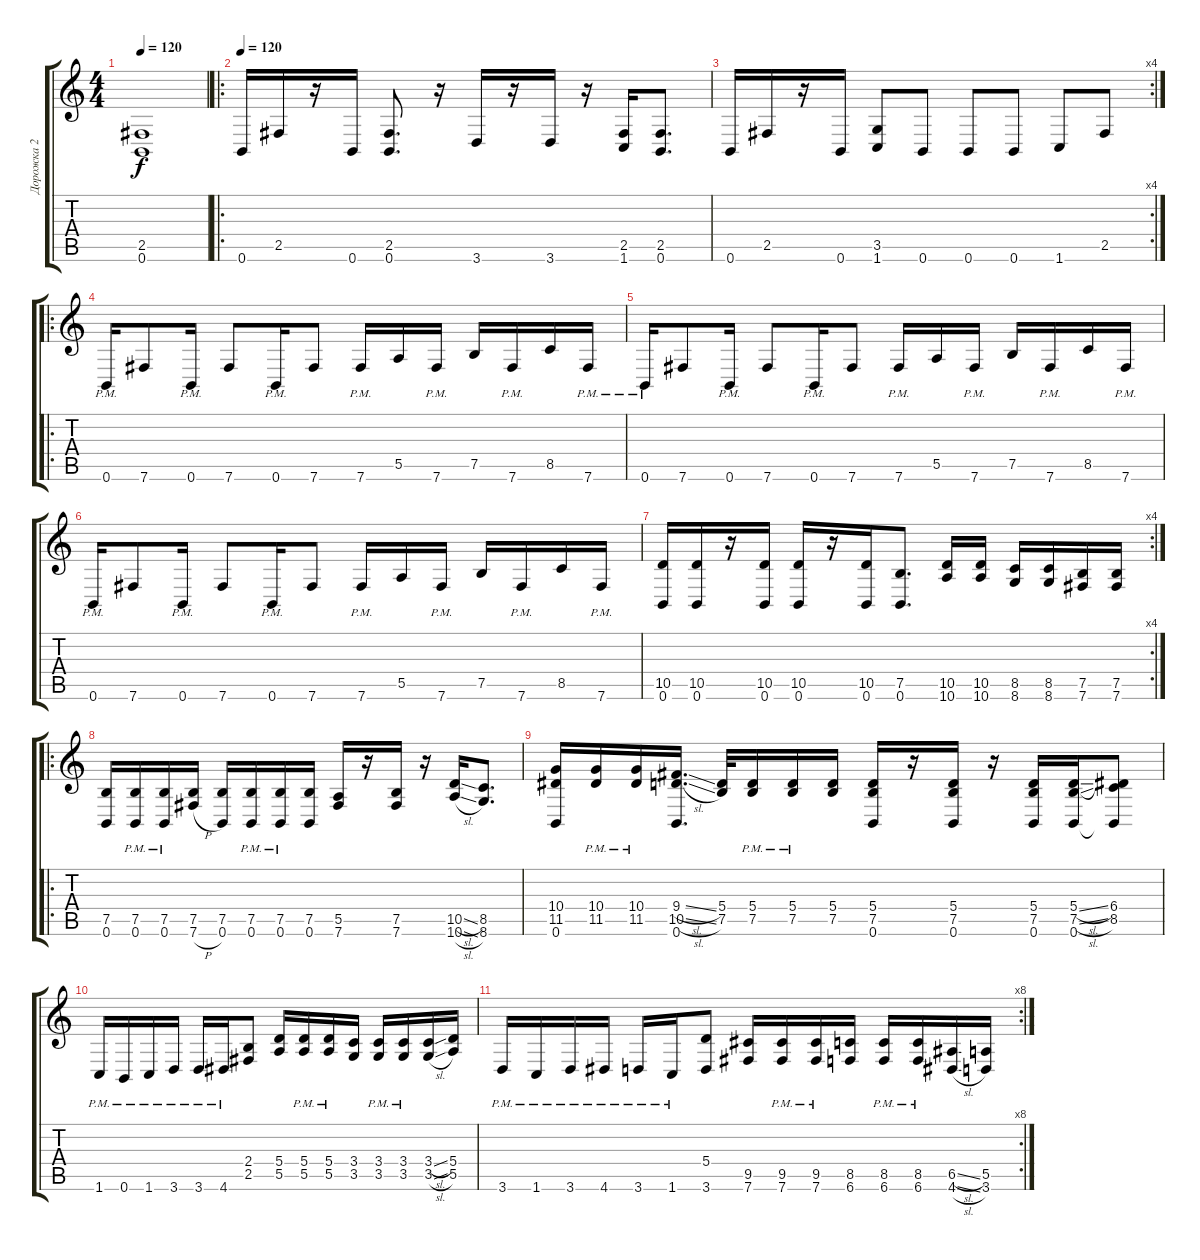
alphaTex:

\track ("Дорожка 2" "Дорожка 2") {instrument distortionguitar}
\staff {score tabs}
\tuning (B3 Gb3 D3 A2 E2 B1) {hide}
\ts (4 4)
\tempo 120
\clef g2
\ks c
(2.5{t} 0.6{t}).1{dy f} |
\ro
\tempo 120
0.6.16 2.5.16 r.16 0.6.16 (2.5 0.6).8{d} r.16 3.6.16 r.16 3.6.16 r.16 (2.5 1.6).16 (2.5 0.6).8{d} |
\rc 4
0.6.16 2.5.16 r.16 0.6.16 (3.5 1.6).8 0.6.8 0.6.8 0.6.8 1.6.8 2.5.8 |
\ro
0.6{pm}.16 7.6.8 0.6{pm}.16 7.6.8 0.6{pm}.16 7.6.8 7.6{pm}.16 5.5.16 7.6{pm}.16 7.5.16 7.6{pm}.16 8.5.16 7.6{pm}.16 |
0.6{pm}.16 7.6.8 0.6{pm}.16 7.6.8 0.6{pm}.16 7.6.8 7.6{pm}.16 5.5.16 7.6{pm}.16 7.5.16 7.6{pm}.16 8.5.16 7.6{pm}.16 |
0.6{pm}.16 7.6.8 0.6{pm}.16 7.6.8 0.6{pm}.16 7.6.8 7.6{pm}.16 5.5.16 7.6{pm}.16 7.5.16 7.6{pm}.16 8.5.16 7.6{pm}.16 |
\rc 4
(10.5 0.6).16 (10.5 0.6).16 r.16 (10.5 0.6).16 (10.5 0.6).16 r.16 (10.5 0.6).16 (7.5 0.6).8{d} (10.5 10.6).16 (10.5 10.6).16 (8.5 8.6).16 (8.5 8.6).16 (7.5 7.6).16 (7.5 7.6).16 |
\ro
(7.5 0.6).16 (7.5{pm} 0.6{pm}).16 (7.5{pm} 0.6{pm}).16 (7.5 7.6{h}).16 (7.5 0.6).16 (7.5{pm} 0.6{pm}).16 (7.5{pm} 0.6{pm}).16 (7.5 0.6).16 (5.5 7.6).16 r.16 (7.5 7.6).16 r.16 (10.5{sl} 10.6{sl}).16 (8.5 8.6).8{d} |
(10.4 11.5 0.6).16 (10.4{pm} 11.5{pm}).16 (10.4{pm} 11.5{pm}).16 (9.4{sl} 10.5{sl} 0.6).16{d} (5.4 7.5).32 (5.4{pm} 7.5{pm}).16 (5.4{pm} 7.5{pm}).16 (5.4 7.5).16 (5.4 7.5 0.6).16 r.16 (5.4 7.5 0.6).16 r.16 (5.4 7.5 0.6).16 (5.4{sl} 7.5{sl} 0.6).16 (6.4 8.5 0.6{t}).8 |
1.6{pm}.16 0.6{pm}.16 1.6{pm}.16 3.6{pm}.16 3.6{pm}.16 4.6{pm}.16 (2.4 2.5).8 (5.4 5.5).16 (5.4{pm} 5.5{pm}).16 (5.4{pm} 5.5{pm}).16 (3.4 3.5).16 (3.4{pm} 3.5{pm}).16 (3.4{pm} 3.5{pm}).16 (3.4{sl} 3.5{sl}).16 (5.4 5.5).16 |
\rc 8
3.6{pm}.16 1.6{pm}.16 3.6{pm}.16 4.6{pm}.16 3.6{pm}.16 1.6{pm}.16 (5.4 3.6).8 (9.5 7.6).16 (9.5{pm} 7.6{pm}).16 (9.5{pm} 7.6{pm}).16 (8.5 6.6).16 (8.5{pm} 6.6{pm}).16 (8.5{pm} 6.6{pm}).16 (6.5{sl} 4.6{sl}).16 (5.5 3.6).16
